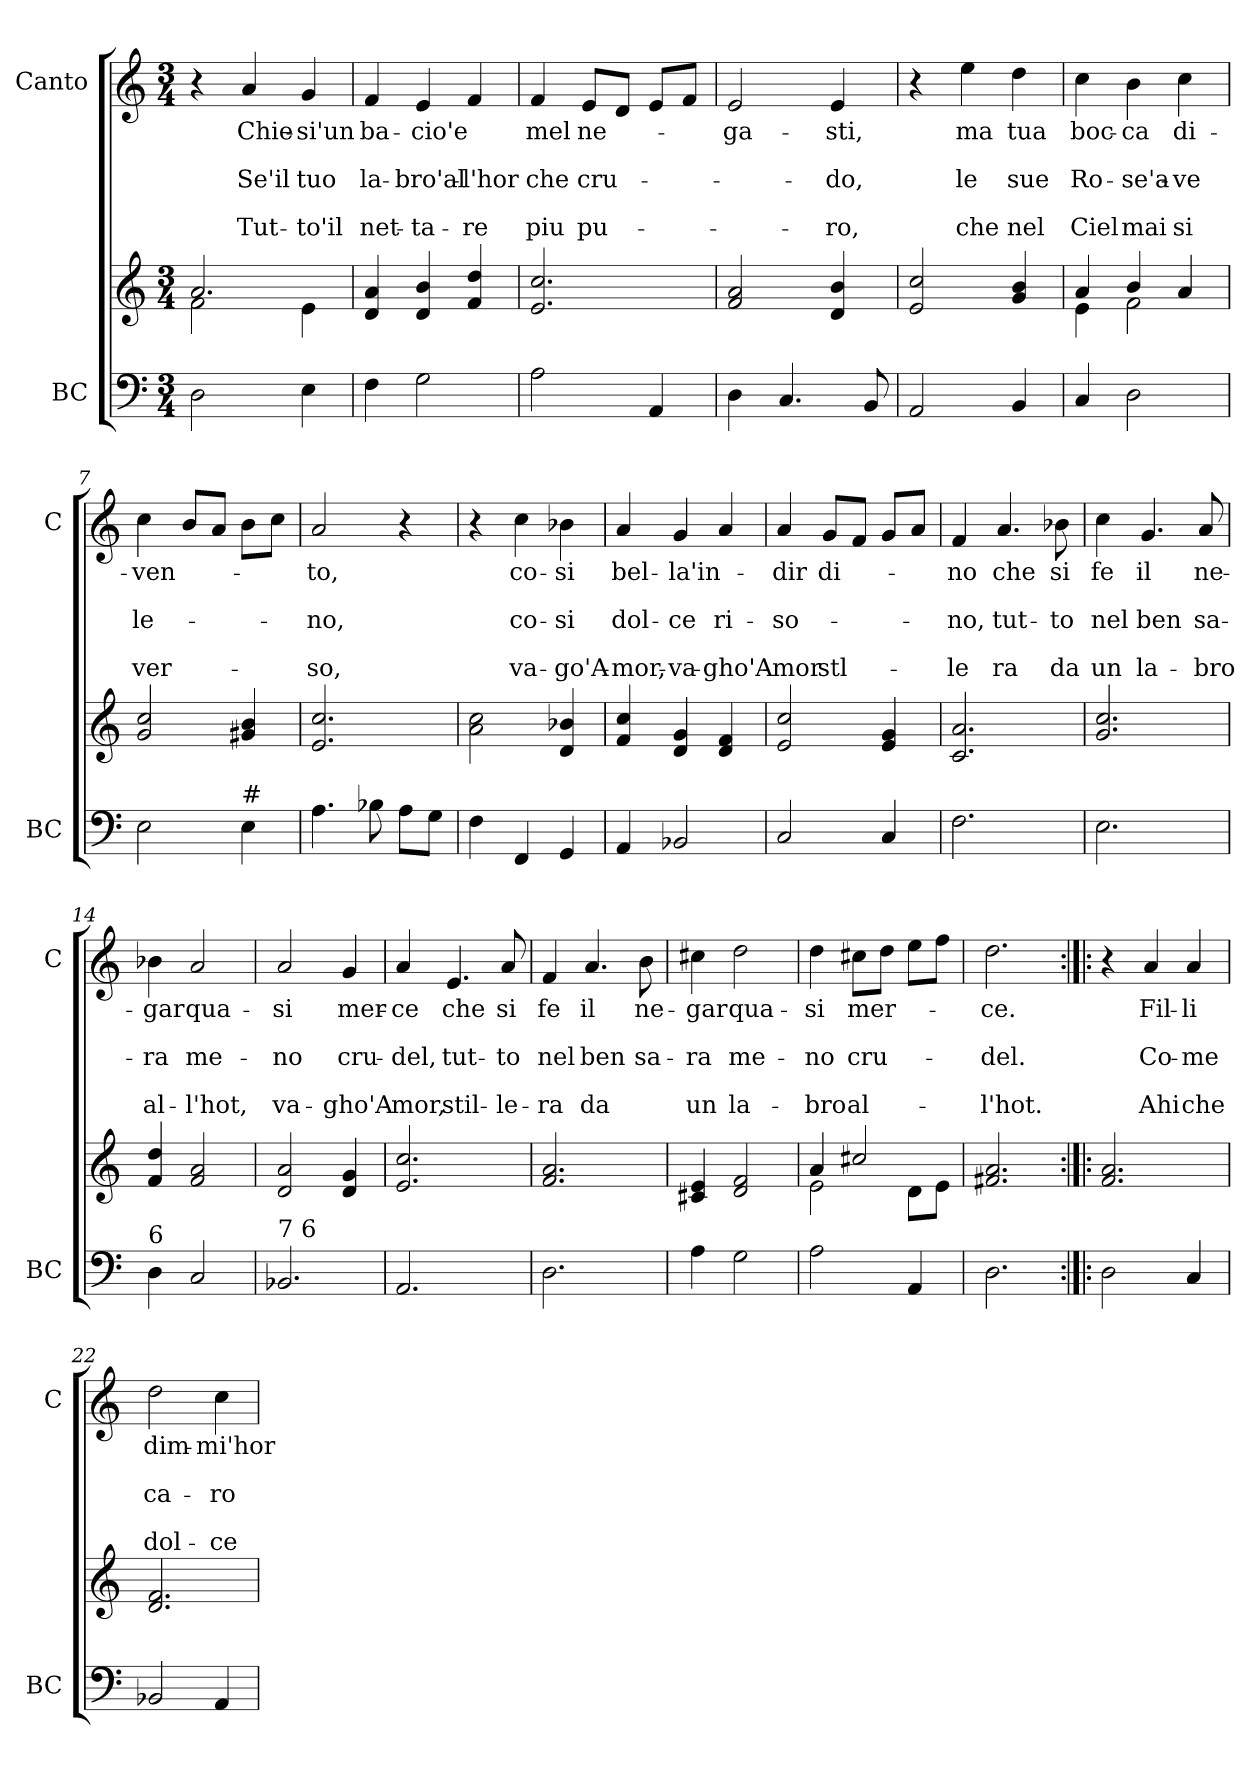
**kern	**kern	**kern	**text	**text	**text	**text	**text
*part2	*part2	*part1	*part1	*part1	*part1	*part1	*part1
*staff3	*staff2	*staff1	*staff1	*staff1	*staff1	*staff1	*staff1
*I"BC	*	*I"Canto	*	*	*	*	*
*I'BC	*	*I'C	*	*	*	*	*
*clefF4	*clefG2	*clefG2	*	*	*	*	*
*k[]	*k[]	*k[]	*	*	*	*	*
*C:	*C:	*C:	*	*	*	*	*
*M3/4	*M3/4	*M3/4	*	*	*	*	*
=1	=1	=1	=1	=1	=1	=1	=1
*	*^	*	*	*	*	*	*
2D\	2.a/	2f\	4r	.	.	.	.	.
!	!	!	!	!LO:LY:b	!	!LO:LY:b	!	!LO:LY:b
.	.	.	4a/	Chie-	.	Se'il	.	Tut-
!	!	!	!	!LO:LY:b	!	!LO:LY:b	!	!LO:LY:b
4E\	.	4e\	4g/	-si'un	.	tuo	.	-to'il
=2	=2	=2	=2	=2	=2	=2	=2	=2
!	!	!	!	!LO:LY:b	!	!LO:LY:b	!	!LO:LY:b
*	*v	*v	*	*	*	*	*	*
4F\	4d/ 4a/	4f/	ba-	.	la-	.	net-
!	!	!	!LO:LY:b	!	!LO:LY:b	!	!LO:LY:b
2G\	4d/ 4b/	4e/	-cio'e	.	-bro'al-	.	-ta-
!	!	!	!	!	!LO:LY:b	!	!LO:LY:b
.	4f/ 4dd/	4f/	.	.	-l'hor	.	-re
=3	=3	=3	=3	=3	=3	=3	=3
!	!	!	!LO:LY:b	!	!LO:LY:b	!	!LO:LY:b
2A\	2.e/ 2.cc/	4f/	mel	.	che	.	piu
!	!	!	!LO:LY:b	!	!LO:LY:b	!	!LO:LY:b
.	.	8e/L	ne-	.	cru-	.	pu-
.	.	8d/J	.	.	.	.	.
4AA/	.	8e/L	.	.	.	.	.
.	.	8f/J	.	.	.	.	.
=4	=4	=4	=4	=4	=4	=4	=4
!	!	!	!LO:LY:b	!	!	!	!
4D\	2f/ 2a/	2e/	-ga-	.	.	.	.
4.C/	.	.	.	.	.	.	.
!	!	!	!LO:LY:b	!	!LO:LY:b	!	!LO:LY:b
.	4d/ 4b/	4e/	-sti,	.	-do,	.	-ro,
8BB/	.	.	.	.	.	.	.
=5	=5	=5	=5	=5	=5	=5	=5
2AA/	2e/ 2cc/	4r	.	.	.	.	.
!	!	!	!LO:LY:b	!	!LO:LY:b	!	!LO:LY:b
.	.	4ee\	ma	.	le	.	che
!	!	!	!LO:LY:b	!	!LO:LY:b	!	!LO:LY:b
4BB/	4g/ 4b/	4dd\	tua	.	sue	.	nel
=6	=6	=6	=6	=6	=6	=6	=6
*	*^	*	*	*	*	*	*
!	!	!	!	!LO:LY:b	!	!LO:LY:b	!	!LO:LY:b
4C/	4a/	4e\	4cc\	boc-	.	Ro-	.	Ciel
!	!	!	!	!LO:LY:b	!	!LO:LY:b	!	!LO:LY:b
2D\	4b/	2f\	4b\	-ca	.	-se'a-	.	mai
!	!	!	!	!LO:LY:b	!	!LO:LY:b	!	!LO:LY:b
.	4a/	.	4cc\	di-	.	-ve	.	si
*	*v	*v	*	*	*	*	*	*
!!LO:LB:g=z
=7	=7	=7	=7	=7	=7	=7	=7
!	!	!	!LO:LY:b	!	!LO:LY:b	!	!LO:LY:b
2E\	2g/ 2cc/	4cc\	-ven-	.	le-	.	ver-
.	.	8b/L	.	.	.	.	.
.	.	8a/J	.	.	.	.	.
!LO:TX:a:t=#	!	!	!	!	!	!	!
4E\	4g#X/ 4b/	8b\L	.	.	.	.	.
.	.	8cc\J	.	.	.	.	.
=8	=8	=8	=8	=8	=8	=8	=8
!	!	!	!LO:LY:b	!	!LO:LY:b	!	!LO:LY:b
4.A\	2.e/ 2.cc/	2a/	-to,	.	-no,	.	-so,
8B-X\	.	.	.	.	.	.	.
8A\L	.	4r	.	.	.	.	.
8G\J	.	.	.	.	.	.	.
=9	=9	=9	=9	=9	=9	=9	=9
4F\	2a\ 2cc\	4r	.	.	.	.	.
!	!	!	!LO:LY:b	!	!LO:LY:b	!	!LO:LY:b
4FF/	.	4cc\	co-	.	co-	.	va-
!	!	!	!LO:LY:b	!	!LO:LY:b	!	!LO:LY:b
4GG/	4d/ 4b-X/	4b-X\	-si	.	-si	.	-go'A-
=10	=10	=10	=10	=10	=10	=10	=10
!	!	!	!LO:LY:b	!	!LO:LY:b	!	!LO:LY:b
4AA/	4f/ 4cc/	4a/	bel-	.	dol-	.	-mor,-
!	!	!	!LO:LY:b	!	!LO:LY:b	!	!LO:LY:b
2BB-X/	4d/ 4g/	4g/	-la'in-	.	-ce	.	-va-
!	!	!	!	!	!LO:LY:b	!	!LO:LY:b
.	4d/ 4f/	4a/	.	.	ri-	.	-gho'A-
=11	=11	=11	=11	=11	=11	=11	=11
!	!	!	!LO:LY:b	!	!LO:LY:b	!	!LO:LY:b
2C/	2e/ 2cc/	4a/	-dir	.	-so-	.	-mor
!	!	!	!LO:LY:b	!	!	!	!LO:LY:b
.	.	8g/L	di-	.	.	.	stl-
.	.	8f/J	.	.	.	.	.
4C/	4e/ 4g/	8g/L	.	.	.	.	.
.	.	8a/J	.	.	.	.	.
=12	=12	=12	=12	=12	=12	=12	=12
!	!	!	!LO:LY:b	!	!LO:LY:b	!	!LO:LY:b
2.F\	2.c/ 2.a/	4f/	-no	.	-no,	.	-le
!	!	!	!LO:LY:b	!	!LO:LY:b	!	!LO:LY:b
.	.	4.a/	che	.	tut-	.	ra
!	!	!	!LO:LY:b	!	!LO:LY:b	!	!LO:LY:b
.	.	8b-X\	si	.	-to	.	da
!!LO:LB:g=z
=13	=13	=13	=13	=13	=13	=13	=13
!	!	!	!LO:LY:b	!	!LO:LY:b	!	!LO:LY:b
2.E\	2.g/ 2.cc/	4cc\	fe	.	nel	.	un
!	!	!	!LO:LY:b	!	!LO:LY:b	!	!LO:LY:b
.	.	4.g/	il	.	ben	.	la-
!	!	!	!LO:LY:b	!	!LO:LY:b	!	!LO:LY:b
.	.	8a/	ne-	.	sa-	.	-bro
=14	=14	=14	=14	=14	=14	=14	=14
!LO:TX:a:t=6	!	!	!	!	!	!	!
!	!	!	!LO:LY:b	!	!LO:LY:b	!	!LO:LY:b
4D\	4f/ 4dd/	4b-X\	-gar	.	-ra	.	al-
!	!	!	!LO:LY:b	!	!LO:LY:b	!	!LO:LY:b
2C/	2f/ 2a/	2a/	qua-	.	me-	.	-l'hot,
=15	=15	=15	=15	=15	=15	=15	=15
!LO:TX:a:t=7           6	!	!	!	!	!	!	!
!	!	!	!LO:LY:b	!	!LO:LY:b	!	!LO:LY:b
2.BB-X/	2d/ 2a/	2a/	-si	.	-no	.	va-
!	!	!	!LO:LY:b	!	!LO:LY:b	!	!LO:LY:b
.	4d/ 4g/	4g/	mer-	.	cru-	.	-gho'A-
=16	=16	=16	=16	=16	=16	=16	=16
!	!	!	!LO:LY:b	!	!LO:LY:b	!	!LO:LY:b
2.AA/	2.e/ 2.cc/	4a/	-ce	.	-del,	.	-mor,
!	!	!	!LO:LY:b	!	!LO:LY:b	!	!LO:LY:b
.	.	4.e/	che	.	tut-	.	stil-
!	!	!	!LO:LY:b	!	!LO:LY:b	!	!LO:LY:b
.	.	8a/	si	.	-to	.	-le-
=17	=17	=17	=17	=17	=17	=17	=17
!	!	!	!LO:LY:b	!	!LO:LY:b	!	!LO:LY:b
2.D\	2.f/ 2.a/	4f/	fe	.	nel	.	-ra
!	!	!	!LO:LY:b	!	!LO:LY:b	!	!LO:LY:b
.	.	4.a/	il	.	ben	.	da
!	!	!	!LO:LY:b	!	!LO:LY:b	!	!
.	.	8b\	ne-	.	sa-	.	.
=18	=18	=18	=18	=18	=18	=18	=18
!	!	!	!LO:LY:b	!	!LO:LY:b	!	!LO:LY:b
4A\	4c#X/ 4e/	4cc#X\	-gar	.	-ra	.	un
!	!	!	!LO:LY:b	!	!LO:LY:b	!	!LO:LY:b
2G\	2d/ 2f/	2dd\	qua-	.	me-	.	la-
!!LO:PB:g=z
=19	=19	=19	=19	=19	=19	=19	=19
*	*^	*	*	*	*	*	*
!	!	!	!	!LO:LY:b	!	!LO:LY:b	!	!LO:LY:b
2A\	4a/	2e\	4dd\	-si	.	-no	.	-bro
!	!	!	!	!LO:LY:b	!	!LO:LY:b	!	!LO:LY:b
.	2cc#X/	.	8cc#X\L	mer-	.	cru-	.	al-
.	.	.	8dd\J	.	.	.	.	.
4AA/	.	8d\L	8ee\L	.	.	.	.	.
.	.	8e\J	8ff\J	.	.	.	.	.
=20	=20	=20	=20	=20	=20	=20	=20	=20
!	!	!	!	!LO:LY:b	!	!LO:LY:b	!	!LO:LY:b
*	*v	*v	*	*	*	*	*	*
2.D\	2.f#X/ 2.a/	2.dd\	-ce.	.	-del.	.	-l'hot.
=21:|!|:	=21:|!|:	=21:|!|:	=21:|!|:	=21:|!|:	=21:|!|:	=21:|!|:	=21:|!|:
2D\	2.f/ 2.a/	4r	.	.	.	.	.
!	!	!	!LO:LY:b	!	!LO:LY:b	!	!LO:LY:b
.	.	4a/	Fil-	.	Co-	.	Ahi
!	!	!	!LO:LY:b	!	!LO:LY:b	!	!LO:LY:b
4C/	.	4a/	-li	.	-me	.	che
=22	=22	=22	=22	=22	=22	=22	=22
!	!	!	!LO:LY:b	!	!LO:LY:b	!	!LO:LY:b
2BB-X/	2.d/ 2.f/	2dd\	dim-	.	ca-	.	dol-
!	!	!	!LO:LY:b	!	!LO:LY:b	!	!LO:LY:b
4AA/	.	4cc\	-mi'hor	.	-ro	.	-ce
=	=	=	=	=	=	=	=
*-	*-	*-	*-	*-	*-	*-	*-
